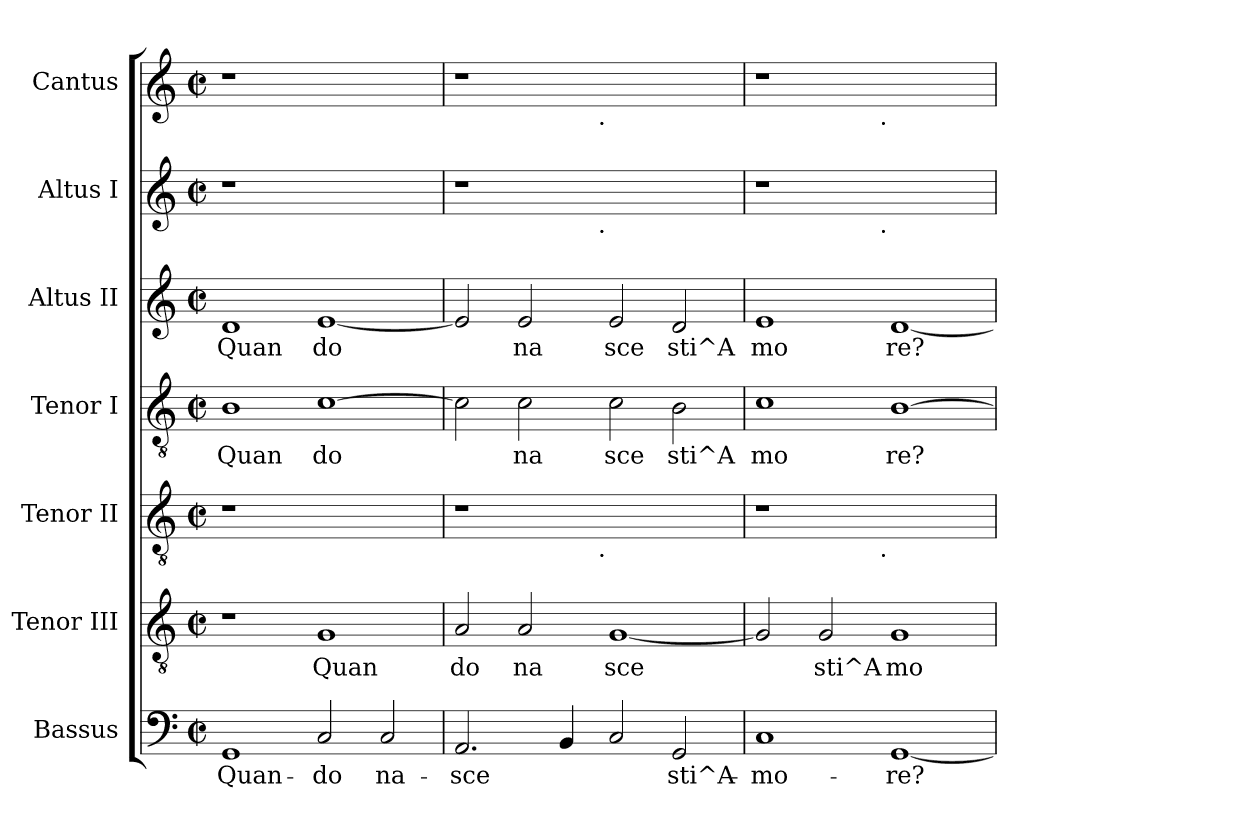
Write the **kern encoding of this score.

**kern	**text	**kern	**text	**kern	**kern	**text	**kern	**text	**kern	**kern
*part7	*part7	*part6	*part6	*part5	*part4	*part4	*part3	*part3	*part2	*part1
*staff7	*staff7	*staff6	*staff6	*staff5	*staff4	*staff4	*staff3	*staff3	*staff2	*staff1
*I"Bassus	*	*I"Tenor III	*	*I"Tenor II	*I"Tenor I	*	*I"Altus II	*	*I"Altus I	*I"Cantus
!!LO:PB:g=z
*stria5	*	*stria5	*	*stria5	*stria5	*	*stria5	*	*stria5	*stria5
*clefF4	*	*clefGv2	*	*clefGv2	*clefGv2	*	*clefG2	*	*clefG2	*clefG2
*k[]	*	*k[]	*	*k[]	*k[]	*	*k[]	*	*k[]	*k[]
*C:	*	*C:	*	*C:	*C:	*	*C:	*	*C:	*C:
*M2/2	*	*M2/2	*	*M2/2	*M2/2	*	*M2/2	*	*M2/2	*M2/2
*met(c|)	*	*met(c|)	*	*met(c|)	*met(c|)	*	*met(c|)	*	*met(c|)	*met(c|)
=1	=1	=1	=1	=1	=1	=1	=1	=1	=1	=1
!	!LO:LY:b:cj	!	!	!	!	!LO:LY:b:cj	!	!LO:LY:b:cj	!	!
1GG	Quan-	1r	.	1r	1B	Quan	1d	Quan	1r	1r
!	!LO:LY:b:cj	!	!LO:LY:b:cj	!	!	!LO:LY:b:cj	!	!LO:LY:b:cj	!	!
2C/	-do	1G	Quan	1ryy	[>1c	do	[<1e	do	1ryy	1ryy
!	!LO:LY:b:cj	!	!	!	!	!	!	!	!	!
2C/	na-	.	.	.	.	.	.	.	.	.
=2	=2	=2	=2	=2	=2	=2	=2	=2	=2	=2
!	!LO:LY:b:cj	!	!LO:LY:b:cj	!	!	!LO:LY:b:cj	!	!LO:LY:b:cj	!	!
*	*	*	*	*^	*	*	*	*	*^	*^
2.AA/	-sce-	2A/	do	1r	2ryy	2c\]	.	2e/]	.	1r	2ryy	1r	2ryy
!	!	!	!LO:LY:b:cj	!	!	!	!LO:LY:b:cj	!	!LO:LY:b:cj	!	!	!	!
.	.	2A/	na	.	4...ryy	2c\	na	2e/	na	.	4...ryy	.	4...ryy
!	!LO:LY:b:cj	!	!	!	!	!	!	!	!	!	!	!	!
4BB/	--	.	.	.	.	.	.	.	.	.	.	.	.
!	!	!	!	!	!	!	!	!	!	!	!	!	!LO:TX:b:t=.
!	!	!	!	!	!	!	!	!	!	!	!LO:TX:b:t=.	!	!
!	!	!	!	!	!LO:TX:b:t=.	!	!	!	!	!	!	!	!
.	.	.	.	.	1ryy	.	.	.	.	.	1ryy	.	1ryy
!	!LO:LY:b:cj	!	!LO:LY:b:cj	!	!	!	!LO:LY:b:cj	!	!LO:LY:b:cj	!	!	!	!
2C/	--	[<1G	sce	1ryy	.	2c\	sce	2e/	sce	1ryy	.	1ryy	.
!	!LO:LY:b:cj	!	!	!	!	!	!LO:LY:b:cj	!	!LO:LY:b:cj	!	!	!	!
2GG/	-sti^A-	.	.	.	.	2B\	sti^A	2d/	sti^A	.	.	.	.
.	.	.	.	.	32ryy	.	.	.	.	.	32ryy	.	32ryy
=3	=3	=3	=3	=3	=3	=3	=3	=3	=3	=3	=3	=3	=3
!	!LO:LY:b:cj	!	!LO:LY:b:cj	!	!	!	!LO:LY:b:cj	!	!LO:LY:b:cj	!	!	!	!
1C	-mo-	2G/]	.	1r	2ryy	1c	mo	1e	mo	1r	2ryy	1r	2ryy
!	!	!	!LO:LY:b:cj	!	!	!	!	!	!	!	!	!	!
.	.	2G/	sti^A	.	4...ryy	.	.	.	.	.	4...ryy	.	4...ryy
!	!	!	!	!	!	!	!	!	!	!	!	!	!LO:TX:b:t=.
!	!	!	!	!	!	!	!	!	!	!	!LO:TX:b:t=.	!	!
!	!	!	!	!	!LO:TX:b:t=.	!	!	!	!	!	!	!	!
.	.	.	.	.	1ryy	.	.	.	.	.	1ryy	.	1ryy
!	!LO:LY:b:cj	!	!LO:LY:b:cj	!	!	!	!LO:LY:b:cj	!	!LO:LY:b:cj	!	!	!	!
[<1GG	-re?	1G	mo	1ryy	.	[>1B	re?	[<1d	re?	1ryy	.	1ryy	.
.	.	.	.	.	32ryy	.	.	.	.	.	32ryy	.	32ryy
*	*	*	*	*	*	*	*	*	*	*v	*v	*	*
*	*	*	*	*v	*v	*	*	*	*	*	*v	*v
=	=	=	=	=	=	=	=	=	=	=
*-	*-	*-	*-	*-	*-	*-	*-	*-	*-	*-
